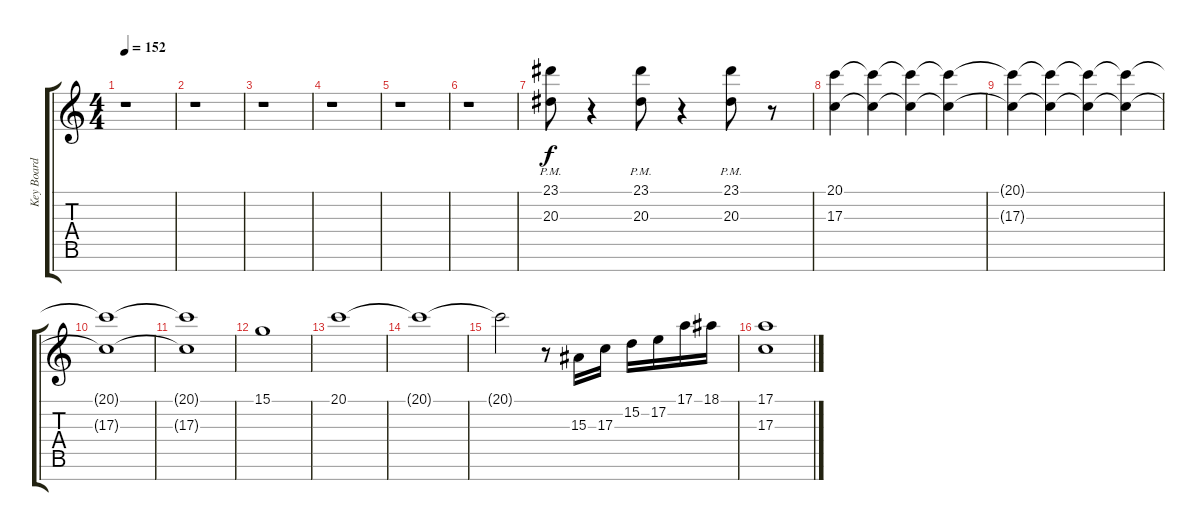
\track ("Key Board" "Key Board") {instrument stringensemble1}
\staff {score tabs}
\tuning (E4 B3 G3 D3 A2 E2 B1) {hide}
\ts (4 4)
\tempo 152
\clef g2
\ks c
r.1{dy f} |
r.1 |
r.1 |
r.1 |
r.1 |
r.1 |
(23.1{pm} 20.3{pm}).8 r.4 (23.1{pm} 20.3{pm}).8 r.4 (23.1{pm} 20.3{pm}).8 r.8 |
(20.1 17.3).4 (20.1{t} 17.3{t}).4 (20.1{t} 17.3{t}).4 (20.1{t} 17.3{t}).4 |
(20.1{t} 17.3{t}).4 (20.1{t} 17.3{t}).4 (20.1{t} 17.3{t}).4 (20.1{t} 17.3{t}).4 |
(20.1{t} 17.3{t}).1 |
(20.1{t} 17.3{t}).1 |
15.1.1 |
20.1.1 |
20.1{t}.1 |
20.1{t}.2 r.8 15.3.16 17.3.16 15.2.16 17.2.16 17.1.16 18.1.16 |
(17.1 17.3).1
